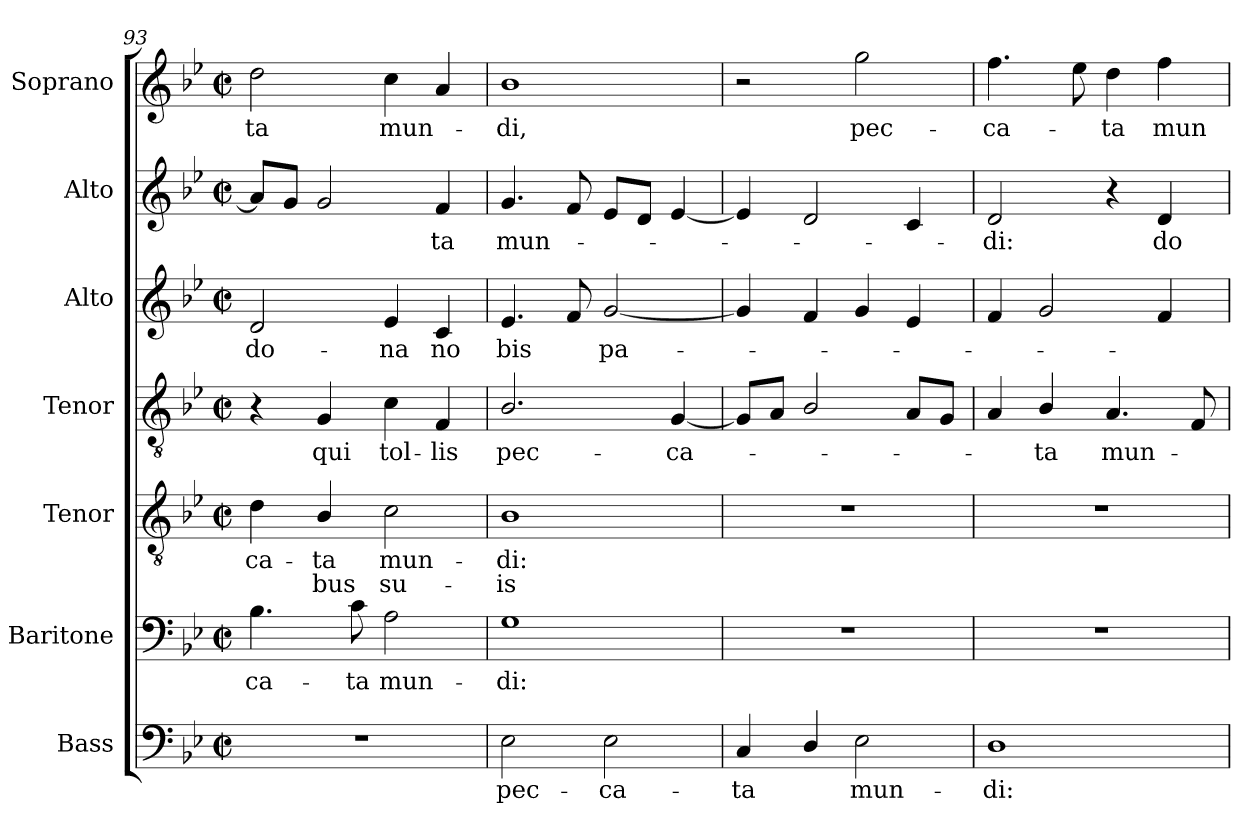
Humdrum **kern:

**kern	**text	**kern	**text	**kern	**text	**text	**kern	**text	**kern	**text	**kern	**text	**kern	**text
*part7	*part7	*part6	*part6	*part5	*part5	*part5	*part4	*part4	*part3	*part3	*part2	*part2	*part1	*part1
*staff7	*staff7	*staff6	*staff6	*staff5	*staff5	*staff5	*staff4	*staff4	*staff3	*staff3	*staff2	*staff2	*staff1	*staff1
*I"Bass	*	*I"Baritone	*	*I"Tenor	*	*	*I"Tenor	*	*I"Alto	*	*I"Alto	*	*I"Soprano	*
*I'B.	*	*I'Bar.	*	*I'T.	*	*	*I'T.	*	*I'A.	*	*I'A.	*	*I'S.	*
*clefF4	*	*clefF4	*	*clefGv2	*	*	*clefGv2	*	*clefG2	*	*clefG2	*	*clefG2	*
*	*	*	*	*ITrd7c12	*	*	*ITrd7c12	*	*	*	*	*	*	*
*k[b-e-]	*	*k[b-e-]	*	*k[b-e-]	*	*	*k[b-e-]	*	*k[b-e-]	*	*k[b-e-]	*	*k[b-e-]	*
*B-:	*	*B-:	*	*B-:	*	*	*B-:	*	*B-:	*	*B-:	*	*B-:	*
*M2/2	*	*M2/2	*	*M2/2	*	*	*M2/2	*	*M2/2	*	*M2/2	*	*M2/2	*
*met(c|)	*	*met(c|)	*	*met(c|)	*	*	*met(c|)	*	*met(c|)	*	*met(c|)	*	*met(c|)	*
=93	=93	=93	=93	=93	=93	=93	=93	=93	=93	=93	=93	=93	=93	=93
!	!	!	!LO:LY:b:color=#000000	!	!	!	!	!	!	!	!	!	!	!
!	!	!	!	!	!LO:LY:b:color=#000000	!	!	!	!	!	!	!	!	!
!	!	!	!	!	!	!	!	!	!	!LO:LY:b:color=#000000	!	!	!	!
!	!	!	!	!	!	!	!	!	!	!	!	!	!	!LO:LY:b:color=#000000
1r	.	4.B-i\	-ca-	4Di\	-ca-	.	4r	.	2di/	do-	8ai/L]	.	2ddi\	-ta
.	.	.	.	.	.	.	.	.	.	.	8gi/J	.	.	.
!	!	!	!	!	!LO:LY:b:color=#000000	!LO:LY:b:color=#000000	!	!	!	!	!	!	!	!
!	!	!	!	!	!	!	!	!LO:LY:b:color=#000000	!	!	!	!	!	!
.	.	.	.	4BB-i/	-ta	-bus	4GGi/	qui	.	.	2gi/	.	.	.
!	!	!	!LO:LY:b:color=#000000	!	!	!	!	!	!	!	!	!	!	!
.	.	8ci\	-ta	.	.	.	.	.	.	.	.	.	.	.
!	!	!	!LO:LY:b:color=#000000	!	!	!	!	!	!	!	!	!	!	!
!	!	!	!	!	!LO:LY:b:color=#000000	!LO:LY:b:color=#000000	!	!	!	!	!	!	!	!
!	!	!	!	!	!	!	!	!LO:LY:b:color=#000000	!	!	!	!	!	!
!	!	!	!	!	!	!	!	!	!	!LO:LY:b:color=#000000	!	!	!	!
!	!	!	!	!	!	!	!	!	!	!	!	!	!	!LO:LY:b:color=#000000
.	.	2Ai\	mun-	2Ci\	mun-	su-	4Ci\	tol-	4e-i/	-na	.	.	4cci\	mun-
!	!	!	!	!	!	!	!	!LO:LY:b:color=#000000	!	!	!	!	!	!
!	!	!	!	!	!	!	!	!	!	!LO:LY:b:color=#000000	!	!	!	!
!	!	!	!	!	!	!	!	!	!	!	!	!LO:LY:b:color=#000000	!	!
.	.	.	.	.	.	.	4FFi/	-lis	4ci/	no	4fi/	-ta	4ai/	.
!!LO:PB:g=z
=94	=94	=94	=94	=94	=94	=94	=94	=94	=94	=94	=94	=94	=94	=94
!	!LO:LY:b:color=#000000	!	!	!	!	!	!	!	!	!	!	!	!	!
!	!	!	!LO:LY:b:color=#000000	!	!	!	!	!	!	!	!	!	!	!
!	!	!	!	!	!LO:LY:b:color=#000000	!LO:LY:b:color=#000000	!	!	!	!	!	!	!	!
!	!	!	!	!	!	!	!	!LO:LY:b:color=#000000	!	!	!	!	!	!
!	!	!	!	!	!	!	!	!	!	!LO:LY:b:color=#000000	!	!	!	!
!	!	!	!	!	!	!	!	!	!	!	!	!LO:LY:b:color=#000000	!	!
!	!	!	!	!	!	!	!	!	!	!	!	!	!	!LO:LY:b:color=#000000
2E-i\	pec-	1Gi	-di:	1BB-i	-di:	-is	2.BB-i/	pec-	4.e-i/	bis	4.gi/	mun-	1b-i	-di,
.	.	.	.	.	.	.	.	.	8fi/	.	8fi/	.	.	.
!	!LO:LY:b:color=#000000	!	!	!	!	!	!	!	!	!	!	!	!	!
!	!	!	!	!	!	!	!	!	!	!LO:LY:b:color=#000000	!	!	!	!
2E-i\	-ca-	.	.	.	.	.	.	.	[2gi/	pa-	8e-i/L	.	.	.
.	.	.	.	.	.	.	.	.	.	.	8di/J	.	.	.
!	!	!	!	!	!	!	!	!LO:LY:b:color=#000000	!	!	!	!	!	!
.	.	.	.	.	.	.	[4GGi/	-ca-	.	.	[4e-i/	.	.	.
=95	=95	=95	=95	=95	=95	=95	=95	=95	=95	=95	=95	=95	=95	=95
!	!LO:LY:b:color=#000000	!	!	!	!	!	!	!	!	!	!	!	!	!
4Ci/	-ta	1r	.	1r	.	.	8GGi/L]	.	4gi/]	.	4e-i/]	.	2r	.
.	.	.	.	.	.	.	8AAi/J	.	.	.	.	.	.	.
4Di/	.	.	.	.	.	.	2BB-i/	.	4fi/	.	2di/	.	.	.
!	!LO:LY:b:color=#000000	!	!	!	!	!	!	!	!	!	!	!	!	!
!	!	!	!	!	!	!	!	!	!	!	!	!	!	!LO:LY:b:color=#000000
2E-i\	mun-	.	.	.	.	.	.	.	4gi/	.	.	.	2ggi\	pec-
.	.	.	.	.	.	.	8AAi/L	.	4e-i/	.	4ci/	.	.	.
.	.	.	.	.	.	.	8GGi/J	.	.	.	.	.	.	.
=96	=96	=96	=96	=96	=96	=96	=96	=96	=96	=96	=96	=96	=96	=96
!	!LO:LY:b:color=#000000	!	!	!	!	!	!	!	!	!	!	!	!	!
!	!	!	!	!	!	!	!	!	!	!	!	!LO:LY:b:color=#000000	!	!
!	!	!	!	!	!	!	!	!	!	!	!	!	!	!LO:LY:b:color=#000000
1Di	-di:	1r	.	1r	.	.	4AAi/	.	4fi/	.	2di/	-di:	4.ffi\	-ca-
!	!	!	!	!	!	!	!	!LO:LY:b:color=#000000	!	!	!	!	!	!
.	.	.	.	.	.	.	4BB-i/	-ta	2gi/	.	.	.	.	.
.	.	.	.	.	.	.	.	.	.	.	.	.	8ee-i\	.
!	!	!	!	!	!	!	!	!LO:LY:b:color=#000000	!	!	!	!	!	!
!	!	!	!	!	!	!	!	!	!	!	!	!	!	!LO:LY:b:color=#000000
.	.	.	.	.	.	.	4.AAi/	mun-	.	.	4r	.	4ddi\	-ta
!	!	!	!	!	!	!	!	!	!	!	!	!LO:LY:b:color=#000000	!	!
!	!	!	!	!	!	!	!	!	!	!	!	!	!	!LO:LY:b:color=#000000
.	.	.	.	.	.	.	.	.	4fi/	.	4di/	do-	4ffi\	mun-
.	.	.	.	.	.	.	8FFi/	.	.	.	.	.	.	.
=	=	=	=	=	=	=	=	=	=	=	=	=	=	=
*-	*-	*-	*-	*-	*-	*-	*-	*-	*-	*-	*-	*-	*-	*-
